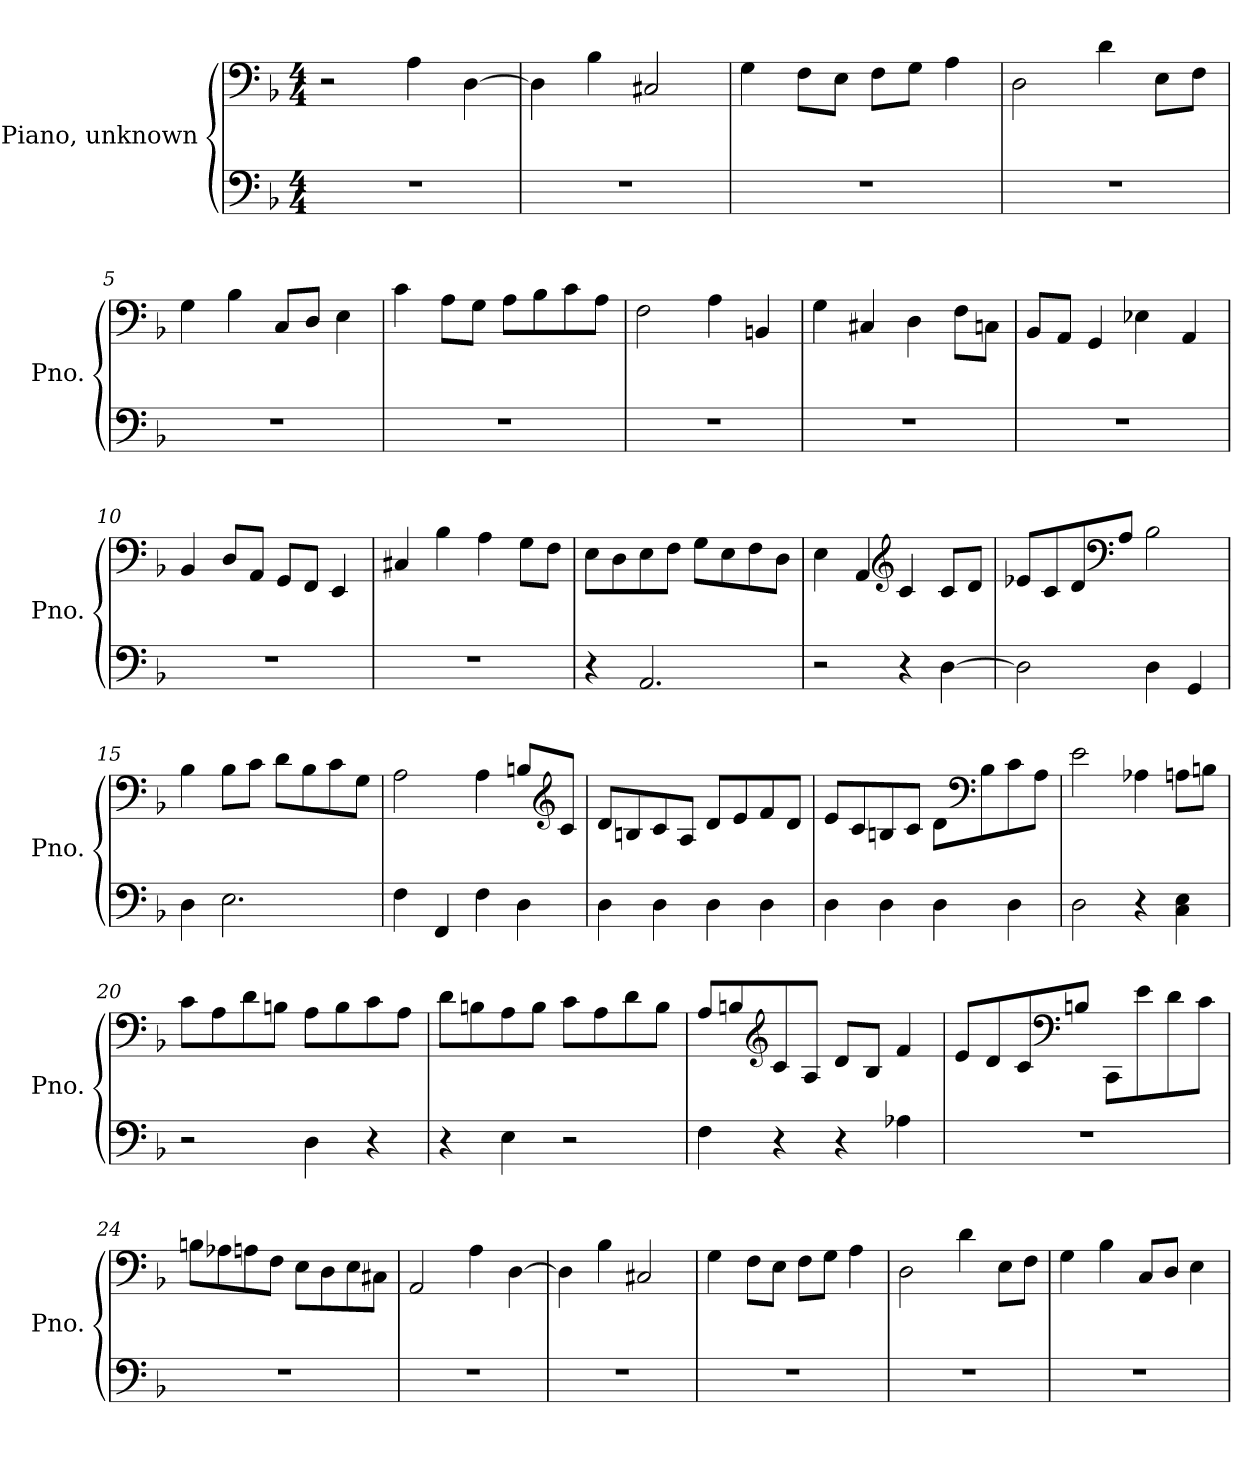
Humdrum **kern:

**kern	**kern
*part1	*part1
*staff2	*staff1
*I"Piano, unknown	*
*I'Pno.	*
*clefF4	*clefF4
*k[b-]	*k[b-]
*M4/4	*M4/4
*MM120	*MM120
=1	=1
1r	2r
.	4A\
.	[4D\
=2	=2
1r	4D\]
.	4B-\
.	2C#X/
=3	=3
1r	4G\
.	8F\L
.	8E\J
.	8F\L
.	8G\J
.	4A\
=4	=4
1r	2D\
.	4d\
.	8E\L
.	8F\J
=5	=5
1r	4G\
.	4B-\
.	8C/L
.	8D/J
.	4E\
=6	=6
1r	4c\
.	8A\L
.	8G\J
.	8A\L
.	8B-\
.	8c\
.	8A\J
=7	=7
1r	2F\
.	4A\
.	4BBn/
!!LO:LB:g=z
=8	=8
1r	4G\
.	4C#X/
.	4D\
.	8F\L
.	8Cn\J
=9	=9
1r	8BB-/L
.	8AA/J
.	4GG/
.	4E-X\
.	4AA/
=10	=10
1r	4BB-/
.	8D/L
.	8AA/J
.	8GG/L
.	8FF/J
.	4EE/
=11	=11
1r	4C#X/
.	4B-\
.	4A\
.	8G\L
.	8F\J
=12	=12
4r	8E\L
.	8D\
2.AA/	8E\
.	8F\J
.	8G\L
.	8E\
.	8F\
.	8D\J
=13	=13
2r	4E\
.	4AA/
*	*clefG2
4r	4c/
[4D\	8c/L
.	8d/J
!!LO:LB:g=z
=14	=14
2D\]	8e-X/L
.	8c/
.	8d/
*	*clefF4
.	8A/J
4D\	2B-\
4GG/	.
=15	=15
4D\	4B-\
2.E\	8B-\L
.	8c\J
.	8d\L
.	8B-\
.	8c\
.	8G\J
=16	=16
4F\	2A\
4FF/	.
4F\	4A\
4D\	8Bn/L
*	*clefG2
.	8c/J
=17	=17
4D\	8d/L
.	8Bn/
4D\	8c/
.	8A/J
4D\	8d/L
.	8e/
4D\	8f/
.	8d/J
!!LO:LB:g=z
=18	=18
4D\	8e/L
.	8c/
4D\	8Bn/
.	8c/J
4D\	8d\L
*	*clefF4
.	8B\
4D\	8c\
.	8A\J
=19	=19
2D\	2e\
4r	4A-X\
4C\ 4E\	8An\L
.	8Bn\J
=20	=20
2r	8c\L
.	8A\
.	8d\
.	8Bn\J
4D\	8A\L
.	8B\
4r	8c\
.	8A\J
=21	=21
4r	8d\L
.	8Bn\
4E\	8A\
.	8B\J
2r	8c\L
.	8A\
.	8d\
.	8B\J
!!LO:LB:g=z
=22	=22
4F\	8A/L
.	8Bn/
*	*clefG2
4r	8c/
.	8A/J
4r	8d/L
.	8B/J
4A-X\	4f/
=23	=23
1r	8e/L
.	8d/
.	8c/
*	*clefF4
.	8Bn/J
.	8CC\L
.	8e\
.	8d\
.	8c\J
=24	=24
1r	8Bn\L
.	8A-X\
.	8An\
.	8F\J
.	8E\L
.	8D\
.	8E\
.	8C#X\J
=25	=25
1r	2AA/
.	4A\
.	[4D\
=26	=26
1r	4D\]
.	4B-\
.	2C#X/
!!LO:LB:g=z
=27	=27
1r	4G\
.	8F\L
.	8E\J
.	8F\L
.	8G\J
.	4A\
=28	=28
1r	2D\
.	4d\
.	8E\L
.	8F\J
=29	=29
1r	4G\
.	4B-\
.	8C/L
.	8D/J
.	4E\
=	=
*-	*-
